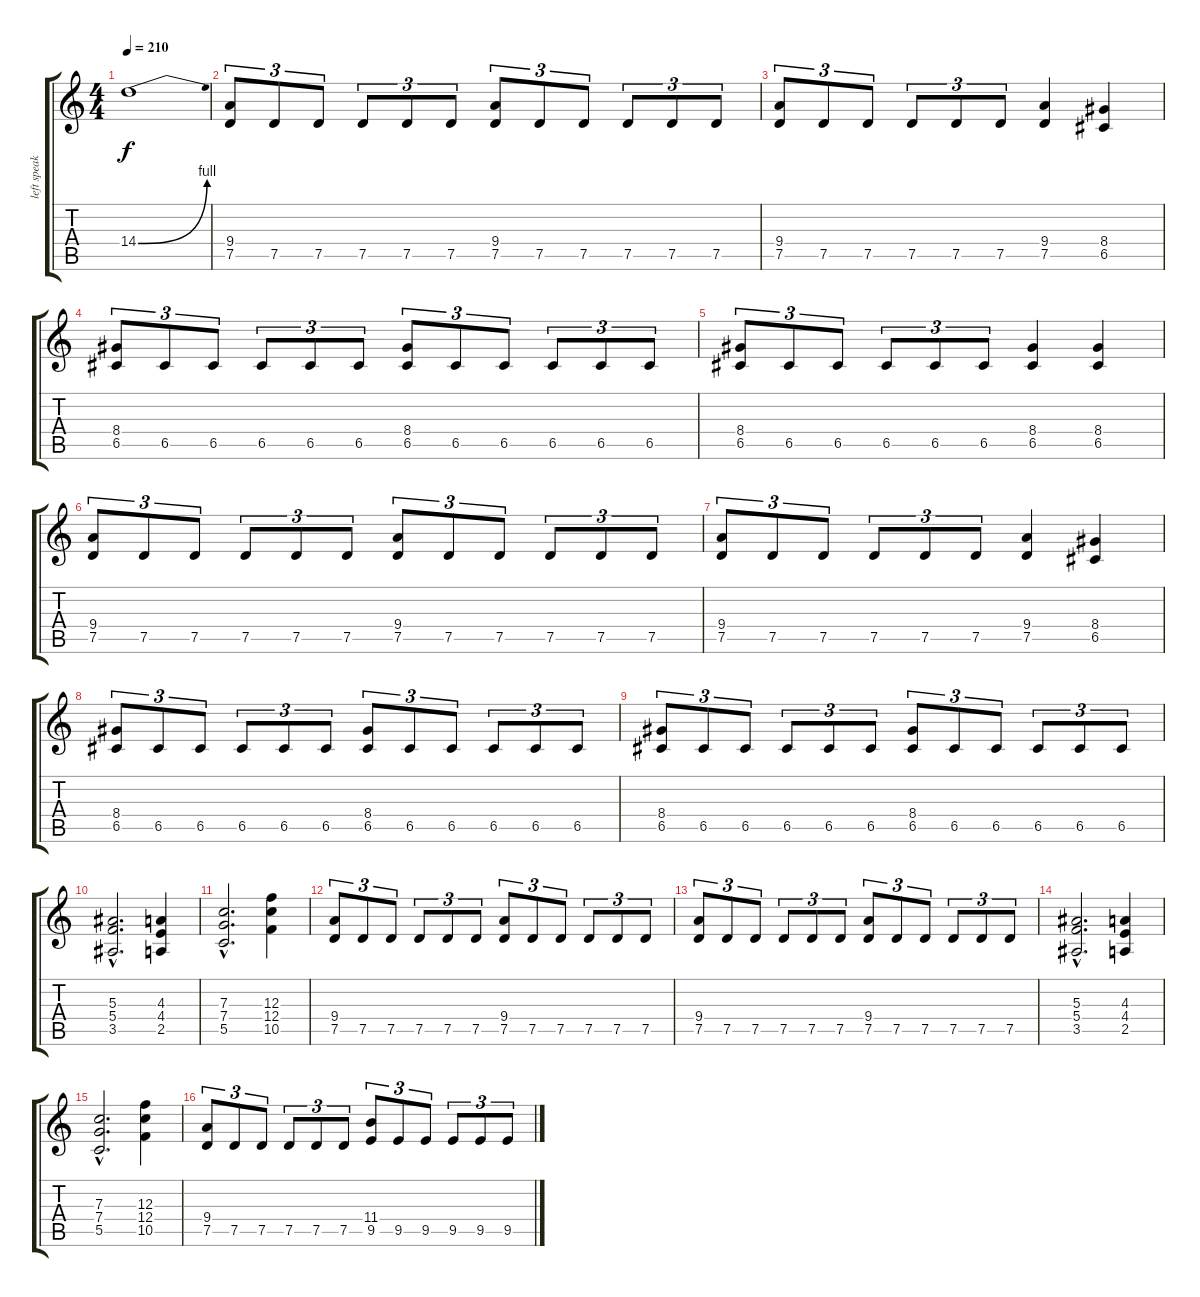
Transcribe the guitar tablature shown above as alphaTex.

\track ("left speaker" "left speak") {instrument distortionguitar}
\staff {score tabs}
\tuning (D4 A3 F3 C3 G2 D2) {hide}
\ts (4 4)
\tempo 210
\clef g2
\ks c
14.4{be (bend 0 0 60 4)}.1{dy f} |
(9.4 7.5).8{tu (3 2)} 7.5.8{tu (3 2)} 7.5.8{tu (3 2)} 7.5.8{tu (3 2)} 7.5.8{tu (3 2)} 7.5.8{tu (3 2)} (9.4 7.5).8{tu (3 2)} 7.5.8{tu (3 2)} 7.5.8{tu (3 2)} 7.5.8{tu (3 2)} 7.5.8{tu (3 2)} 7.5.8{tu (3 2)} |
(9.4 7.5).8{tu (3 2)} 7.5.8{tu (3 2)} 7.5.8{tu (3 2)} 7.5.8{tu (3 2)} 7.5.8{tu (3 2)} 7.5.8{tu (3 2)} (9.4 7.5).4 (8.4 6.5).4 |
(8.4 6.5).8{tu (3 2)} 6.5.8{tu (3 2)} 6.5.8{tu (3 2)} 6.5.8{tu (3 2)} 6.5.8{tu (3 2)} 6.5.8{tu (3 2)} (8.4 6.5).8{tu (3 2)} 6.5.8{tu (3 2)} 6.5.8{tu (3 2)} 6.5.8{tu (3 2)} 6.5.8{tu (3 2)} 6.5.8{tu (3 2)} |
(8.4 6.5).8{tu (3 2)} 6.5.8{tu (3 2)} 6.5.8{tu (3 2)} 6.5.8{tu (3 2)} 6.5.8{tu (3 2)} 6.5.8{tu (3 2)} (8.4 6.5).4 (8.4 6.5).4 |
(9.4 7.5).8{tu (3 2)} 7.5.8{tu (3 2)} 7.5.8{tu (3 2)} 7.5.8{tu (3 2)} 7.5.8{tu (3 2)} 7.5.8{tu (3 2)} (9.4 7.5).8{tu (3 2)} 7.5.8{tu (3 2)} 7.5.8{tu (3 2)} 7.5.8{tu (3 2)} 7.5.8{tu (3 2)} 7.5.8{tu (3 2)} |
(9.4 7.5).8{tu (3 2)} 7.5.8{tu (3 2)} 7.5.8{tu (3 2)} 7.5.8{tu (3 2)} 7.5.8{tu (3 2)} 7.5.8{tu (3 2)} (9.4 7.5).4 (8.4 6.5).4 |
(8.4 6.5).8{tu (3 2)} 6.5.8{tu (3 2)} 6.5.8{tu (3 2)} 6.5.8{tu (3 2)} 6.5.8{tu (3 2)} 6.5.8{tu (3 2)} (8.4 6.5).8{tu (3 2)} 6.5.8{tu (3 2)} 6.5.8{tu (3 2)} 6.5.8{tu (3 2)} 6.5.8{tu (3 2)} 6.5.8{tu (3 2)} |
(8.4 6.5).8{tu (3 2)} 6.5.8{tu (3 2)} 6.5.8{tu (3 2)} 6.5.8{tu (3 2)} 6.5.8{tu (3 2)} 6.5.8{tu (3 2)} (8.4 6.5).8{tu (3 2)} 6.5.8{tu (3 2)} 6.5.8{tu (3 2)} 6.5.8{tu (3 2)} 6.5.8{tu (3 2)} 6.5.8{tu (3 2)} |
(5.3{hac} 5.4{hac} 3.5{hac}).2{d} (4.3 4.4 2.5).4 |
(7.3{hac} 7.4{hac} 5.5{hac}).2{d} (12.3 12.4 10.5).4 |
(9.4 7.5).8{tu (3 2)} 7.5.8{tu (3 2)} 7.5.8{tu (3 2)} 7.5.8{tu (3 2)} 7.5.8{tu (3 2)} 7.5.8{tu (3 2)} (9.4 7.5).8{tu (3 2)} 7.5.8{tu (3 2)} 7.5.8{tu (3 2)} 7.5.8{tu (3 2)} 7.5.8{tu (3 2)} 7.5.8{tu (3 2)} |
(9.4 7.5).8{tu (3 2)} 7.5.8{tu (3 2)} 7.5.8{tu (3 2)} 7.5.8{tu (3 2)} 7.5.8{tu (3 2)} 7.5.8{tu (3 2)} (9.4 7.5).8{tu (3 2)} 7.5.8{tu (3 2)} 7.5.8{tu (3 2)} 7.5.8{tu (3 2)} 7.5.8{tu (3 2)} 7.5.8{tu (3 2)} |
(5.3{hac} 5.4{hac} 3.5{hac}).2{d} (4.3 4.4 2.5).4 |
(7.3{hac} 7.4{hac} 5.5{hac}).2{d} (12.3 12.4 10.5).4 |
(9.4 7.5).8{tu (3 2)} 7.5.8{tu (3 2)} 7.5.8{tu (3 2)} 7.5.8{tu (3 2)} 7.5.8{tu (3 2)} 7.5.8{tu (3 2)} (11.4 9.5).8{tu (3 2)} 9.5.8{tu (3 2)} 9.5.8{tu (3 2)} 9.5.8{tu (3 2)} 9.5.8{tu (3 2)} 9.5.8{tu (3 2)}
